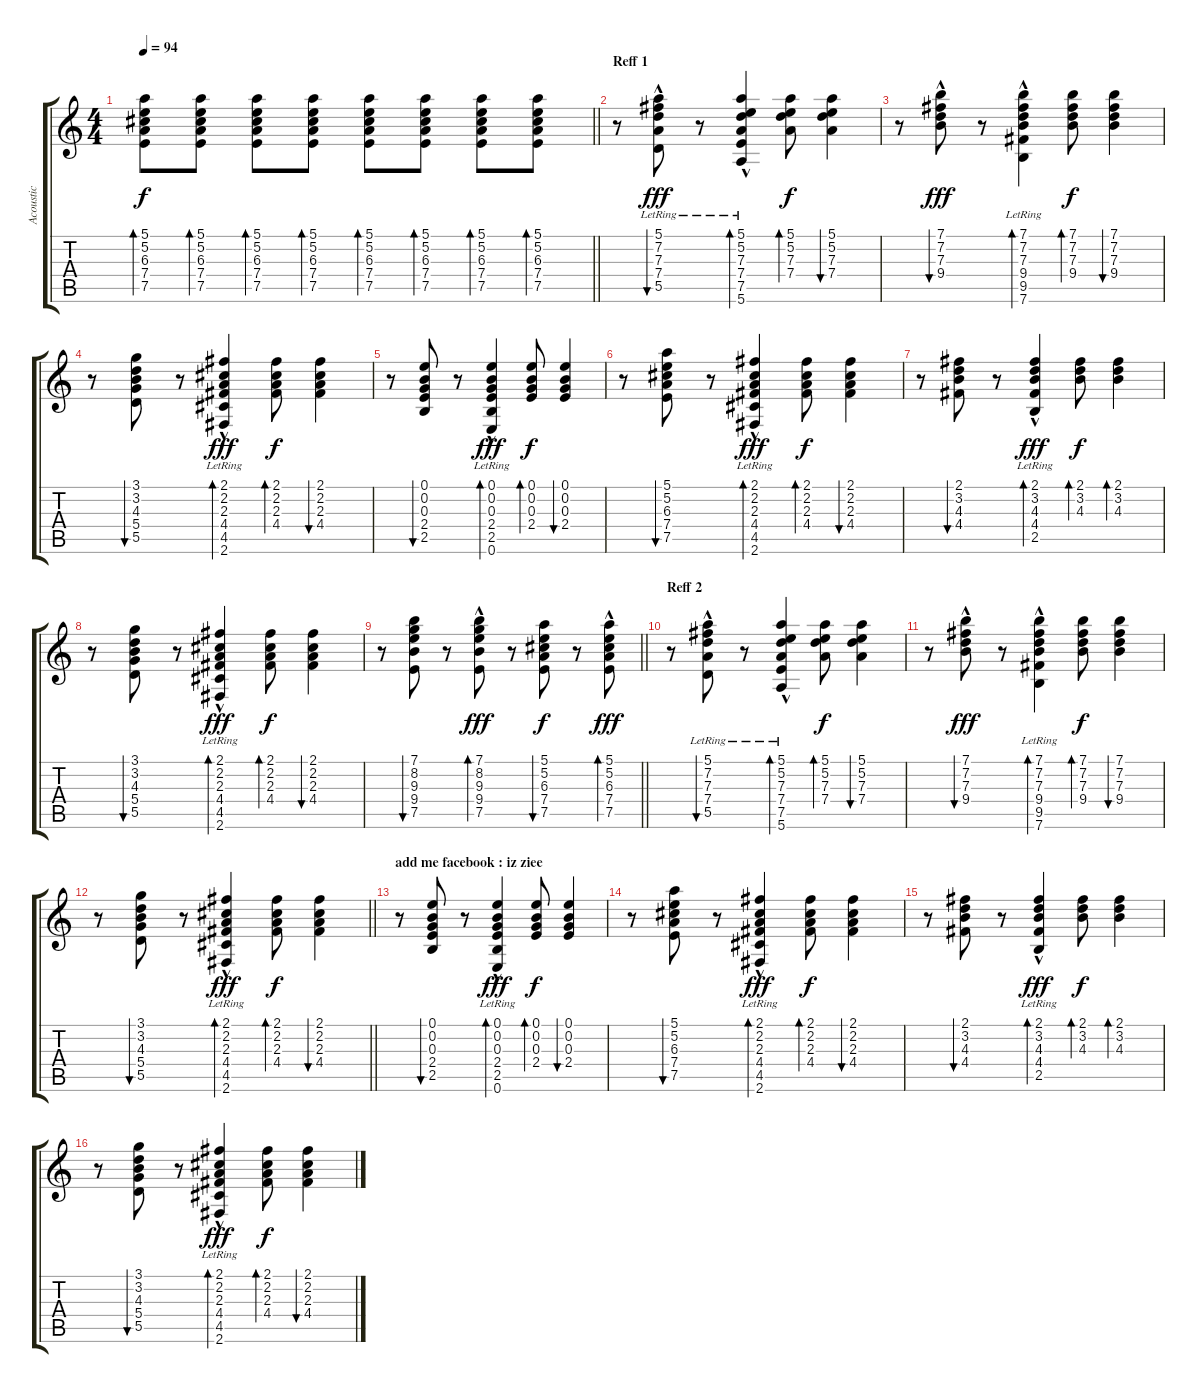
\track ("Acoustic" "Acoustic") {instrument acousticguitarsteel}
\staff {score tabs}
\tuning (E4 B3 G3 D3 A2 E2) {hide}
\ts (4 4)
\tempo 94
\clef g2
\barLineRight lightlight
\ks c
(5.1 5.2 6.3 7.4 7.5).8{bd 30 dy f} (5.1 5.2 6.3 7.4 7.5).8{bd 30} (5.1 5.2 6.3 7.4 7.5).8{bd 30} (5.1 5.2 6.3 7.4 7.5).8{bd 30} (5.1 5.2 6.3 7.4 7.5).8{bd 30} (5.1 5.2 6.3 7.4 7.5).8{bd 30} (5.1 5.2 6.3 7.4 7.5).8{bd 30} (5.1 5.2 6.3 7.4 7.5).8{bd 30} |
\section ("" "Reff 1")
r.8 (5.1 7.2{hac lr} 7.3 7.4 5.5).8{bu 30 dy fff} r.8 (5.1 5.2{hac} 7.3{lr} 7.4 7.5 5.6).4{bd 30} (5.1 5.2 7.3 7.4).8{bd 30 dy f} (5.1 5.2 7.3 7.4).4{bu 30} |
r.8 (7.1 7.2{hac} 7.3 9.4).8{bu 30 dy fff} r.8 (7.1{hac lr} 7.2 7.3 9.4 9.5 7.6).4{bd 30} (7.1 7.2 7.3 9.4).8{bd 30 dy f} (7.1 7.2 7.3 9.4).4{bu 30} |
r.8 (3.1 3.2 4.3 5.4 5.5).8{bu 30} r.8 (2.1 2.2 2.3 4.4 4.5{hac lr} 2.6).4{bd 30 dy fff} (2.1 2.2 2.3 4.4).8{bd 30 dy f} (2.1 2.2 2.3 4.4).4{bu 30} |
r.8 (0.1 0.2 0.3 2.4 2.5).8{bu 30} r.8 (0.1 0.2 0.3 2.4{hac lr} 2.5 0.6).4{bd 30 dy fff} (0.1 0.2 0.3 2.4).8{bd 30 dy f} (0.1 0.2 0.3 2.4).4{bu 30} |
r.8 (5.1 5.2 6.3 7.4 7.5).8{bu 30} r.8 (2.1{hac lr} 2.2 2.3 4.4 4.5 2.6).4{bd 30 dy fff} (2.1 2.2 2.3 4.4).8{bd 30 dy f} (2.1 2.2 2.3 4.4).4{bu 30} |
r.8 (2.1 3.2 4.3 4.4).8{bu 30} r.8 (2.1 3.2 4.3{hac lr} 4.4 2.5).4{bd 30 dy fff} (2.1 3.2 4.3).8{bd 30 dy f} (2.1 3.2 4.3).4{bd 30} |
r.8 (3.1 3.2 4.3 5.4 5.5).8{bu 30} r.8 (2.1 2.2 2.3{hac lr} 4.4 4.5 2.6).4{bd 30 dy fff} (2.1 2.2 2.3 4.4).8{bd 30 dy f} (2.1 2.2 2.3 4.4).4{bu 30} |
\barLineRight lightlight
r.8 (7.1 8.2 9.3 9.4 7.5).8{bu 30} r.8 (7.1 8.2{hac} 9.3 9.4 7.5).8{bd 30 dy fff} r.8 (5.1 5.2 6.3 7.4 7.5).8{bu 30 dy f} r.8 (5.1 5.2{hac} 6.3 7.4 7.5).8{bd 30 dy fff} |
\section ("" "Reff 2")
r.8 (5.1 7.2{hac lr} 7.3 7.4 5.5).8{bu 30} r.8 (5.1 5.2{hac} 7.3{lr} 7.4 7.5 5.6).4{bd 30} (5.1 5.2 7.3 7.4).8{bd 30 dy f} (5.1 5.2 7.3 7.4).4{bu 30} |
r.8 (7.1 7.2{hac} 7.3 9.4).8{bu 30 dy fff} r.8 (7.1{hac lr} 7.2 7.3 9.4 9.5 7.6).4{bd 30} (7.1 7.2 7.3 9.4).8{bd 30 dy f} (7.1 7.2 7.3 9.4).4{bu 30} |
\barLineRight lightlight
r.8 (3.1 3.2 4.3 5.4 5.5).8{bu 30} r.8 (2.1 2.2 2.3 4.4 4.5{hac lr} 2.6).4{bd 30 dy fff} (2.1 2.2 2.3 4.4).8{bd 30 dy f} (2.1 2.2 2.3 4.4).4{bu 30} |
\section ("" "add me facebook : iz ziee")
r.8 (0.1 0.2 0.3 2.4 2.5).8{bu 30} r.8 (0.1 0.2 0.3 2.4{hac lr} 2.5 0.6).4{bd 30 dy fff} (0.1 0.2 0.3 2.4).8{bd 30 dy f} (0.1 0.2 0.3 2.4).4{bu 30} |
r.8 (5.1 5.2 6.3 7.4 7.5).8{bu 30} r.8 (2.1{hac lr} 2.2 2.3 4.4 4.5 2.6).4{bd 30 dy fff} (2.1 2.2 2.3 4.4).8{bd 30 dy f} (2.1 2.2 2.3 4.4).4{bu 30} |
r.8 (2.1 3.2 4.3 4.4).8{bu 30} r.8 (2.1 3.2 4.3{hac lr} 4.4 2.5).4{bd 30 dy fff} (2.1 3.2 4.3).8{bd 30 dy f} (2.1 3.2 4.3).4{bd 30} |
r.8 (3.1 3.2 4.3 5.4 5.5).8{bu 30} r.8 (2.1 2.2 2.3{hac lr} 4.4 4.5 2.6).4{bd 30 dy fff} (2.1 2.2 2.3 4.4).8{bd 30 dy f} (2.1 2.2 2.3 4.4).4{bu 30}
